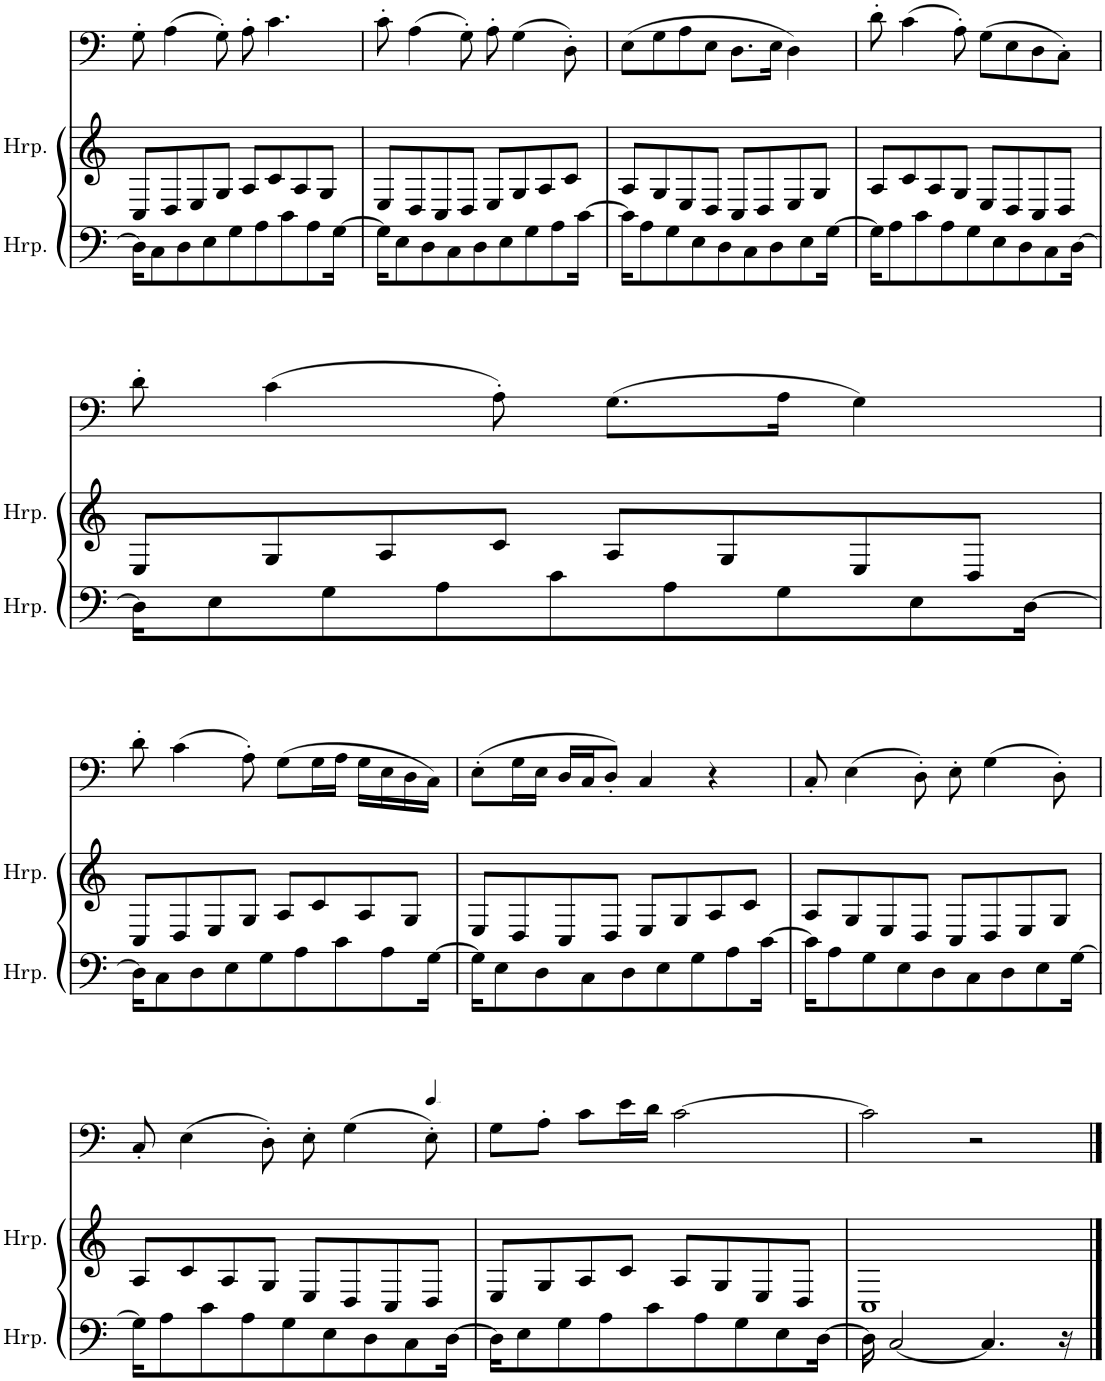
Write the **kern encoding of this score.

**kern	**kern	**kern
*part3	*part2	*part1
*staff3	*staff2	*staff1
*I"Harp	*I"Harp	*I"Hombres
*I'Hrp.	*I'Hrp.	*
!!LO:PB:g=z
*clefF4	*clefG2	*clefF4
*k[]	*k[]	*k[]
*M4/4	*M4/4	*M4/4
=11	=11	=11
16D\KL]	8C/L	8G'\
8C\	.	.
.	8D/	(4A\
8D\	.	.
.	8E/	.
8E\	.	.
.	8G/J	8G'\)
8G\	.	.
.	8A/L	8A'\
8A\	.	.
.	8c/	4.c\
8c\	.	.
.	8A/	.
8A\	.	.
.	8G/J	.
[16G\Jk	.	.
=12	=12	=12
16G\KL]	8E/L	8c'\
8E\	.	.
.	8D/	(4A\
8D\	.	.
.	8C/	.
8C\	.	.
.	8D/J	8G'\)
8D\	.	.
.	8E/L	8A'\
8E\	.	.
.	8G/	(4G\
8G\	.	.
.	8A/	.
8A\	.	.
.	8c/J	8D'\)
[16c\Jk	.	.
=13	=13	=13
16c\KL]	8A/L	(8E\L
8A\	.	.
.	8G/	8G\
8G\	.	.
.	8E/	8A\
8E\	.	.
.	8D/J	8E\J
8D\	.	.
.	8C/L	8.D\L
8C\	.	.
.	8D/	.
8D\	.	16E\Jk
.	8E/	4D\)
8E\	.	.
.	8G/J	.
[16G\Jk	.	.
=14	=14	=14
16G\KL]	8A/L	8d'\
8A\	.	.
.	8c/	(4c\
8c\	.	.
.	8A/	.
8A\	.	.
.	8G/J	8A'\)
8G\	.	.
.	8E/L	(8G\L
8E\	.	.
.	8D/	8E\
8D\	.	.
.	8C/	8D\
8C\	.	.
.	8D/J	8C'\J)
[16D\Jk	.	.
!!LO:LB:g=z
=15	=15	=15
16D\KL]	8E/L	8d'\
8E\	.	.
.	8G/	(4c\
8G\	.	.
.	8A/	.
8A\	.	.
.	8c/J	8A'\)
8c\	.	.
.	8A/L	(8.G\L
8A\	.	.
.	8G/	.
8G\	.	16A\Jk
.	8E/	4G\)
8E\	.	.
.	8D/J	.
[16D\Jk	.	.
!!LO:LB:g=z
=16	=16	=16
16D\KL]	8C/L	8d'\
8C\	.	.
.	8D/	(4c\
8D\	.	.
.	8E/	.
8E\	.	.
.	8G/J	8A'\)
8G\	.	.
.	8A/L	(8G\L
8A\	.	.
.	8c/	16G\L
8c\	.	16A\JJ
.	8A/	16G\LL
8A\	.	16E\
.	8G/J	16D\
[16G\Jk	.	16C\JJ)
=17	=17	=17
16G\KL]	8E/L	(8E'\L
8E\	.	.
.	8D/	16G\L
8D\	.	16E\JJ
.	8C/	16D/LL
8C\	.	16C/J
.	8D/J	8D'/J)
8D\	.	.
.	8E/L	4C/
8E\	.	.
.	8G/	.
8G\	.	.
.	8A/	4r
8A\	.	.
.	8c/J	.
[16c\Jk	.	.
=18	=18	=18
16c\KL]	8A/L	8C'/
8A\	.	.
.	8G/	(4E\
8G\	.	.
.	8E/	.
8E\	.	.
.	8D/J	8D'\)
8D\	.	.
.	8C/L	8E'\
8C\	.	.
.	8D/	(4G\
8D\	.	.
.	8E/	.
8E\	.	.
.	8G/J	8D'\)
[16G\Jk	.	.
!!LO:LB:g=z
=19	=19	=19
16G\KL]	8A/L	8C'/
8A\	.	.
.	8c/	(4E\
8c\	.	.
.	8A/	.
8A\	.	.
.	8G/J	8D'\)
8G\	.	.
.	8E/L	8E'\
8E\	.	.
.	8D/	(4G\
8D\	.	.
.	8C/	.
8C\	.	.
*	*	*MM80
.	8D/J	8E'\)
[16D\Jk	.	.
=20	=20	=20
16D\KL]	8E/L	8G\L
8E\	.	.
.	8G/	8A'\J
8G\	.	.
.	8A/	8c\L
8A\	.	.
.	8c/J	16e\L
8c\	.	16d\JJ
.	8A/L	[2c\
8A\	.	.
.	8G/	.
8G\	.	.
.	8E/	.
8E\	.	.
.	8D/J	.
[16D\Jk	.	.
=21	=21	=21
16D\]	1C	2c\]
[2C/	.	.
.	.	2r
4.C/]	.	.
16r	.	.
==	==	==
*-	*-	*-
